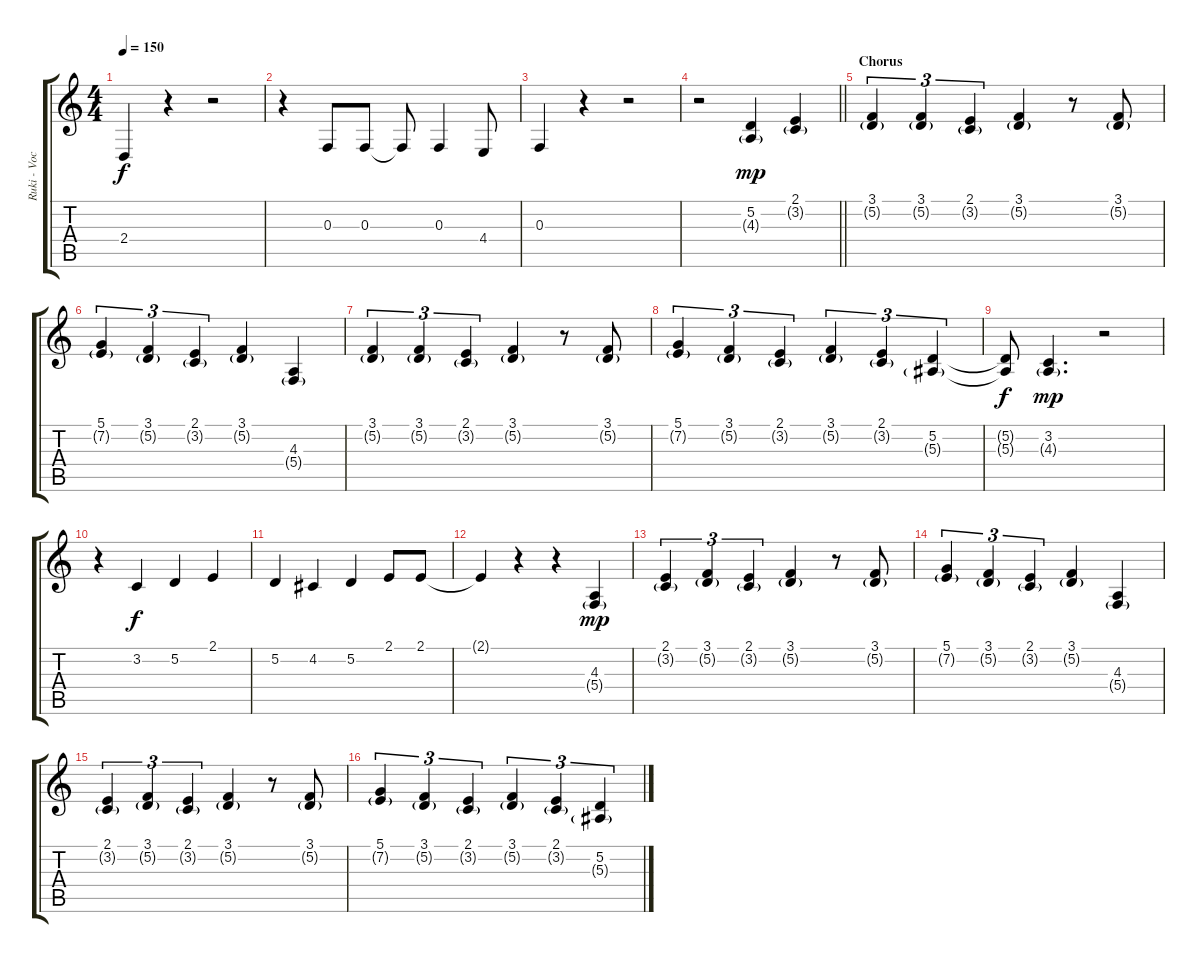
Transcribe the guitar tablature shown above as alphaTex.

\track ("Ruki - Vocals" "Ruki - Voc") {instrument lead6voice}
\staff {score tabs}
\tuning (D4 A3 F3 C3 G2 D2) {hide}
\ts (4 4)
\tempo 150
\clef g2
\ks c
2.4.4{dy f} r.4 r.2 |
r.4 0.3.8 0.3.8 0.3{t}.8 0.3.4 4.4.8 |
0.3.4 r.4 r.2 |
\barLineRight lightlight
r.2 (5.2 4.3{g}).4{dy mp} (2.1 3.2{g}).4 |
\section ("" "Chorus")
(3.1 5.2{g}).4{tu (3 2)} (3.1 5.2{g}).4{tu (3 2)} (2.1 3.2{g}).4{tu (3 2)} (3.1 5.2{g}).4 r.8 (3.1 5.2{g}).8 |
(5.1 7.2{g}).4{tu (3 2)} (3.1 5.2{g}).4{tu (3 2)} (2.1 3.2{g}).4{tu (3 2)} (3.1 5.2{g}).4 (4.3 5.4{g}).4 |
(3.1 5.2{g}).4{tu (3 2)} (3.1 5.2{g}).4{tu (3 2)} (2.1 3.2{g}).4{tu (3 2)} (3.1 5.2{g}).4 r.8 (3.1 5.2{g}).8 |
(5.1 7.2{g}).4{tu (3 2)} (3.1 5.2{g}).4{tu (3 2)} (2.1 3.2{g}).4{tu (3 2)} (3.1 5.2{g}).4{tu (3 2)} (2.1 3.2{g}).4{tu (3 2)} (5.2 5.3{g}).4{tu (3 2)} |
(5.2{t} 5.3{t}).8{dy f} (3.2 4.3{g}).4{d dy mp} r.2 |
r.4 3.2.4{dy f} 5.2.4 2.1.4 |
5.2.4 4.2.4 5.2.4 2.1.8 2.1.8 |
2.1{t}.4 r.4 r.4 (4.3 5.4{g}).4{dy mp} |
(2.1 3.2{g}).4{tu (3 2)} (3.1 5.2{g}).4{tu (3 2)} (2.1 3.2{g}).4{tu (3 2)} (3.1 5.2{g}).4 r.8 (3.1 5.2{g}).8 |
(5.1 7.2{g}).4{tu (3 2)} (3.1 5.2{g}).4{tu (3 2)} (2.1 3.2{g}).4{tu (3 2)} (3.1 5.2{g}).4 (4.3 5.4{g}).4 |
(2.1 3.2{g}).4{tu (3 2)} (3.1 5.2{g}).4{tu (3 2)} (2.1 3.2{g}).4{tu (3 2)} (3.1 5.2{g}).4 r.8 (3.1 5.2{g}).8 |
(5.1 7.2{g}).4{tu (3 2)} (3.1 5.2{g}).4{tu (3 2)} (2.1 3.2{g}).4{tu (3 2)} (3.1 5.2{g}).4{tu (3 2)} (2.1 3.2{g}).4{tu (3 2)} (5.2 5.3{g}).4{tu (3 2)}
